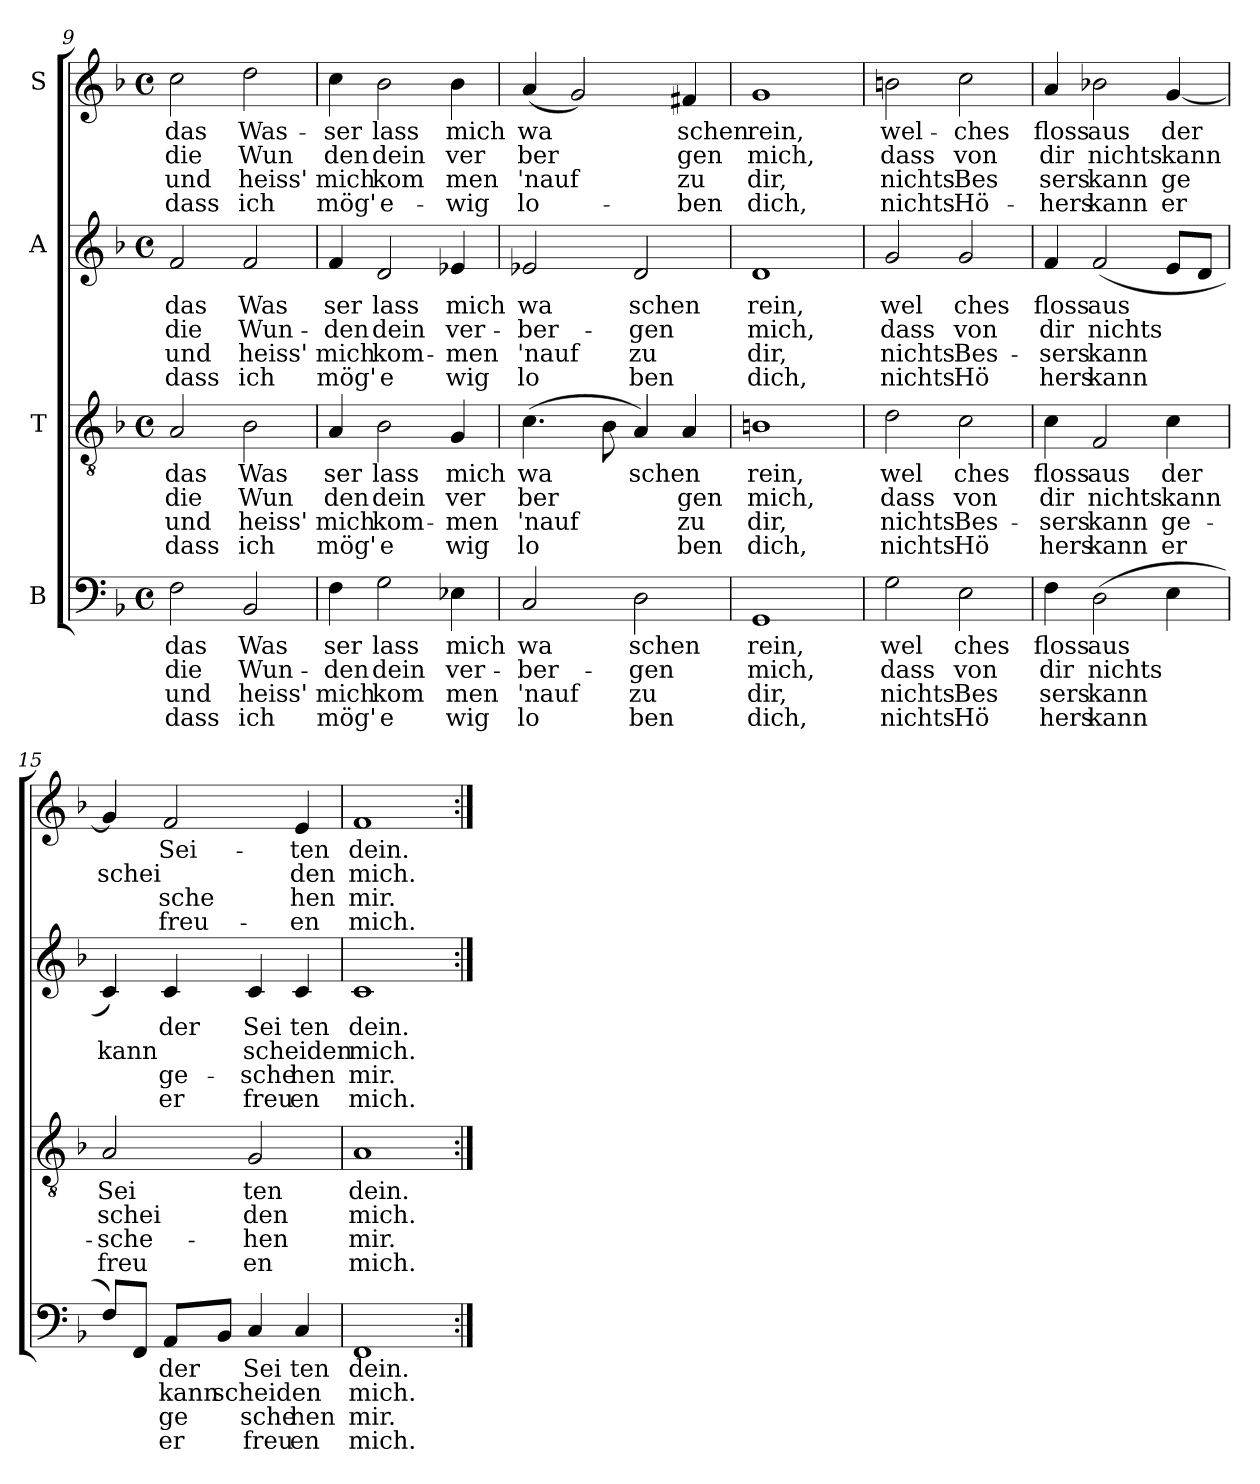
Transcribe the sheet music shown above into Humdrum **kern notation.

**kern	**text	**text	**text	**text	**kern	**text	**text	**text	**text	**kern	**text	**text	**text	**text	**kern	**text	**text	**text	**text
*part4	*part4	*part4	*part4	*part4	*part3	*part3	*part3	*part3	*part3	*part2	*part2	*part2	*part2	*part2	*part1	*part1	*part1	*part1	*part1
*staff4	*staff4	*staff4	*staff4	*staff4	*staff3	*staff3	*staff3	*staff3	*staff3	*staff2	*staff2	*staff2	*staff2	*staff2	*staff1	*staff1	*staff1	*staff1	*staff1
*I"B	*	*	*	*	*I"T	*	*	*	*	*I"A	*	*	*	*	*I"S	*	*	*	*
!!LO:LB:g=z
*clefF4	*	*	*	*	*clefGv2	*	*	*	*	*clefG2	*	*	*	*	*clefG2	*	*	*	*
*k[b-]	*	*	*	*	*k[b-]	*	*	*	*	*k[b-]	*	*	*	*	*k[b-]	*	*	*	*
*F:	*	*	*	*	*F:	*	*	*	*	*F:	*	*	*	*	*F:	*	*	*	*
*M4/4	*	*	*	*	*M4/4	*	*	*	*	*M4/4	*	*	*	*	*M4/4	*	*	*	*
*met(c)	*	*	*	*	*met(c)	*	*	*	*	*met(c)	*	*	*	*	*met(c)	*	*	*	*
=9	=9	=9	=9	=9	=9	=9	=9	=9	=9	=9	=9	=9	=9	=9	=9	=9	=9	=9	=9
!	!LO:LY:b:rj	!LO:LY:b:rj	!LO:LY:b:rj	!LO:LY:b:rj	!	!LO:LY:b:rj	!LO:LY:b:rj	!LO:LY:b:rj	!LO:LY:b:rj	!	!LO:LY:b:rj	!LO:LY:b:rj	!LO:LY:b:rj	!LO:LY:b:rj	!	!LO:LY:b:rj	!LO:LY:b:rj	!LO:LY:b:rj	!LO:LY:b:rj
2F\	das	die	und	dass	2A/	das	die	und	dass	2f/	das	die	und	dass	2cc\	das	die	und	dass
!	!LO:LY:b:rj	!LO:LY:b:rj	!LO:LY:b:rj	!LO:LY:b:rj	!	!LO:LY:b:rj	!LO:LY:b:rj	!LO:LY:b:rj	!LO:LY:b:rj	!	!LO:LY:b:rj	!LO:LY:b:rj	!LO:LY:b:rj	!LO:LY:b:rj	!	!LO:LY:b:rj	!LO:LY:b:rj	!LO:LY:b:rj	!LO:LY:b:rj
2BB-/	Was	Wun-	-heiss'	ich	2B-\	Was	Wun	heiss'	ich	2f/	Was	Wun-	-heiss'	ich	2dd\	Was-	-Wun	heiss'	ich
=10	=10	=10	=10	=10	=10	=10	=10	=10	=10	=10	=10	=10	=10	=10	=10	=10	=10	=10	=10
!	!LO:LY:b:rj	!LO:LY:b:rj	!LO:LY:b:rj	!LO:LY:b:rj	!	!LO:LY:b:rj	!LO:LY:b:rj	!LO:LY:b:rj	!LO:LY:b:rj	!	!LO:LY:b:rj	!LO:LY:b:rj	!LO:LY:b:rj	!LO:LY:b:rj	!	!LO:LY:b:rj	!LO:LY:b:rj	!LO:LY:b:rj	!LO:LY:b:rj
4F\	ser	den	mich	mög'	4A/	ser	den	mich	mög'	4f/	ser	den	mich	mög'	4cc\	ser	den	mich	mög'
!	!LO:LY:b:rj	!LO:LY:b:rj	!LO:LY:b:rj	!LO:LY:b:rj	!	!LO:LY:b:rj	!LO:LY:b:rj	!LO:LY:b:rj	!LO:LY:b:rj	!	!LO:LY:b:rj	!LO:LY:b:rj	!LO:LY:b:rj	!LO:LY:b:rj	!	!LO:LY:b:rj	!LO:LY:b:rj	!LO:LY:b:rj	!LO:LY:b:rj
2G\	lass	dein	kom	e	2B-\	lass	dein	kom-	-e	2d/	lass	dein	kom-	-e	2b-\	lass	dein	kom	e-
!	!LO:LY:b:rj	!LO:LY:b:rj	!LO:LY:b:rj	!LO:LY:b:rj	!	!LO:LY:b:rj	!LO:LY:b:rj	!LO:LY:b:rj	!LO:LY:b:rj	!	!LO:LY:b:rj	!LO:LY:b:rj	!LO:LY:b:rj	!LO:LY:b:rj	!	!LO:LY:b:rj	!LO:LY:b:rj	!LO:LY:b:rj	!LO:LY:b:rj
4E-X\	mich	ver-	-men	wig	4G/	mich	ver	men	wig	4e-X/	mich	ver-	-men	wig	4b-\	-mich	ver	men	wig
=11	=11	=11	=11	=11	=11	=11	=11	=11	=11	=11	=11	=11	=11	=11	=11	=11	=11	=11	=11
!	!LO:LY:b:rj	!LO:LY:b:rj	!LO:LY:b:rj	!LO:LY:b:rj	!	!LO:LY:b:rj	!LO:LY:b:rj	!LO:LY:b:rj	!LO:LY:b:rj	!	!LO:LY:b:rj	!LO:LY:b:rj	!LO:LY:b:rj	!LO:LY:b:rj	!	!LO:LY:b:rj	!LO:LY:b:rj	!LO:LY:b:rj	!LO:LY:b:rj
2C/	wa	ber-	-'nauf	lo	(>4.c\	wa	ber	'nauf	lo	2e-X/	wa	ber-	-'nauf	lo	(<4a/	wa-	-ber	'nauf	lo-
!	!	!	!	!	!	!	!	!	!	!	!	!	!	!	!	!LO:LY:b:rj	!LO:LY:b:rj	!LO:LY:b:rj	!LO:LY:b:rj
.	.	.	.	.	.	.	.	.	.	.	.	.	.	.	2g/)	--	-	.	.
!	!	!	!	!	!	!LO:LY:b:rj	!LO:LY:b:rj	!LO:LY:b:rj	!LO:LY:b:rj	!	!	!	!	!	!	!	!	!	!
.	.	.	.	.	8B-\	.	.	.	.	.	.	.	.	.	.	.	.	.	.
!	!LO:LY:b:rj	!LO:LY:b:rj	!LO:LY:b:rj	!LO:LY:b:rj	!	!LO:LY:b:rj	!LO:LY:b:rj	!LO:LY:b:rj	!LO:LY:b:rj	!	!LO:LY:b:rj	!LO:LY:b:rj	!LO:LY:b:rj	!LO:LY:b:rj	!	!	!	!	!
2D\	schen	gen	zu	ben	4A/)	schen	.	.	.	2d/	schen	gen	zu	ben	.	.	.	.	.
!	!	!	!	!	!	!LO:LY:b:rj	!LO:LY:b:rj	!LO:LY:b:rj	!LO:LY:b:rj	!	!	!	!	!	!	!LO:LY:b:rj	!LO:LY:b:rj	!LO:LY:b:rj	!LO:LY:b:rj
.	.	.	.	.	4A/	.	gen	zu	ben	.	.	.	.	.	4f#X/	schen	gen	zu	ben
=12	=12	=12	=12	=12	=12	=12	=12	=12	=12	=12	=12	=12	=12	=12	=12	=12	=12	=12	=12
!	!LO:LY:b:rj	!LO:LY:b:rj	!LO:LY:b:rj	!LO:LY:b:rj	!	!LO:LY:b:rj	!LO:LY:b:rj	!LO:LY:b:rj	!LO:LY:b:rj	!	!LO:LY:b:rj	!LO:LY:b:rj	!LO:LY:b:rj	!LO:LY:b:rj	!	!LO:LY:b:rj	!LO:LY:b:rj	!LO:LY:b:rj	!LO:LY:b:rj
1GG	rein,	mich,	dir,	dich,	1Bn	rein,	mich,	dir,	dich,	1d	rein,	mich,	dir,	dich,	1g	rein,	mich,	dir,	dich,
=13	=13	=13	=13	=13	=13	=13	=13	=13	=13	=13	=13	=13	=13	=13	=13	=13	=13	=13	=13
!	!LO:LY:b:rj	!LO:LY:b:rj	!LO:LY:b:rj	!LO:LY:b:rj	!	!LO:LY:b:rj	!LO:LY:b:rj	!LO:LY:b:rj	!LO:LY:b:rj	!	!LO:LY:b:rj	!LO:LY:b:rj	!LO:LY:b:rj	!LO:LY:b:rj	!	!LO:LY:b:rj	!LO:LY:b:rj	!LO:LY:b:rj	!LO:LY:b:rj
2G\	wel	dass	nichts	nichts	2d\	wel	dass	nichts	nichts	2g/	wel	dass	nichts	nichts	2bn\	wel-	-dass	nichts	nichts
!	!LO:LY:b:rj	!LO:LY:b:rj	!LO:LY:b:rj	!LO:LY:b:rj	!	!LO:LY:b:rj	!LO:LY:b:rj	!LO:LY:b:rj	!LO:LY:b:rj	!	!LO:LY:b:rj	!LO:LY:b:rj	!LO:LY:b:rj	!LO:LY:b:rj	!	!LO:LY:b:rj	!LO:LY:b:rj	!LO:LY:b:rj	!LO:LY:b:rj
2E\	ches	von	Bes	Hö	2c\	ches	von	Bes-	-Hö	2g/	ches	von	Bes-	-Hö	2cc\	ches	von	Bes	Hö-
=14	=14	=14	=14	=14	=14	=14	=14	=14	=14	=14	=14	=14	=14	=14	=14	=14	=14	=14	=14
!	!LO:LY:b:rj	!LO:LY:b:rj	!LO:LY:b:rj	!LO:LY:b:rj	!	!LO:LY:b:rj	!LO:LY:b:rj	!LO:LY:b:rj	!LO:LY:b:rj	!	!LO:LY:b:rj	!LO:LY:b:rj	!LO:LY:b:rj	!LO:LY:b:rj	!	!LO:LY:b:rj	!LO:LY:b:rj	!LO:LY:b:rj	!LO:LY:b:rj
4F\	floss	dir	sers	hers	4c\	floss	dir	sers	hers	4f/	floss	dir	sers	hers	4a/	-floss	dir	sers	hers
!	!LO:LY:b:rj	!LO:LY:b:rj	!LO:LY:b:rj	!LO:LY:b:rj	!	!LO:LY:b:rj	!LO:LY:b:rj	!LO:LY:b:rj	!LO:LY:b:rj	!	!LO:LY:b:rj	!LO:LY:b:rj	!LO:LY:b:rj	!LO:LY:b:rj	!	!LO:LY:b:rj	!LO:LY:b:rj	!LO:LY:b:rj	!LO:LY:b:rj
(>2D\	aus	nichts	kann	kann	2F/	aus	nichts	kann	kann	(<2f/	aus	nichts	kann	kann	2b-X\	aus	nichts	kann	kann
!	!LO:LY:b:rj	!LO:LY:b:rj	!LO:LY:b:rj	!LO:LY:b:rj	!	!LO:LY:b:rj	!LO:LY:b:rj	!LO:LY:b:rj	!LO:LY:b:rj	!	!LO:LY:b:rj	!LO:LY:b:rj	!LO:LY:b:rj	!LO:LY:b:rj	!	!LO:LY:b:rj	!LO:LY:b:rj	!LO:LY:b:rj	!LO:LY:b:rj
4E\	.	.	.	.	4c\	der	kann	ge-	-er	8e/L	.	.	.	.	[<4g/	der	kann	ge	er-
!	!	!	!	!	!	!	!	!	!	!	!LO:LY:b:rj	!LO:LY:b:rj	!LO:LY:b:rj	!LO:LY:b:rj	!	!	!	!	!
.	.	.	.	.	.	.	.	.	.	8d/J	.	.	.	.	.	.	.	.	.
=15	=15	=15	=15	=15	=15	=15	=15	=15	=15	=15	=15	=15	=15	=15	=15	=15	=15	=15	=15
!	!LO:LY:b:rj	!LO:LY:b:rj	!LO:LY:b:rj	!LO:LY:b:rj	!	!LO:LY:b:rj	!LO:LY:b:rj	!LO:LY:b:rj	!LO:LY:b:rj	!	!LO:LY:b:rj	!LO:LY:b:rj	!LO:LY:b:rj	!LO:LY:b:rj	!	!LO:LY:b:rj	!LO:LY:b:rj	!LO:LY:b:rj	!LO:LY:b:rj
8F/L)	.	.	.	.	2A/	Sei	schei	sche-	-freu	4c/)	.	kann	.	-	4g/]	-	schei	-	-
!	!LO:LY:b:rj	!LO:LY:b:rj	!LO:LY:b:rj	!LO:LY:b:rj	!	!	!	!	!	!	!	!	!	!	!	!	!	!	!
8FF/J	.	.	.	.	.	.	.	.	.	.	.	.	.	.	.	.	.	.	.
!	!LO:LY:b:rj	!LO:LY:b:rj	!LO:LY:b:rj	!LO:LY:b:rj	!	!	!	!	!	!	!LO:LY:b:rj	!LO:LY:b:rj	!LO:LY:b:rj	!LO:LY:b:rj	!	!LO:LY:b:rj	!LO:LY:b:rj	!LO:LY:b:rj	!LO:LY:b:rj
8AA/L	der	kann	ge	er	.	.	.	.	.	4c/	-der	.	ge-	-er	2f/	Sei-	-	sche	freu-
!	!LO:LY:b:rj	!LO:LY:b:rj	!LO:LY:b:rj	!LO:LY:b:rj	!	!	!	!	!	!	!	!	!	!	!	!	!	!	!
8BB-/J	.	scheiden	.	.	.	.	.	.	.	.	.	.	.	.	.	.	.	.	.
!	!LO:LY:b:rj	!LO:LY:b:rj	!LO:LY:b:rj	!LO:LY:b:rj	!	!LO:LY:b:rj	!LO:LY:b:rj	!LO:LY:b:rj	!LO:LY:b:rj	!	!LO:LY:b:rj	!LO:LY:b:rj	!LO:LY:b:rj	!LO:LY:b:rj	!	!	!	!	!
4C/	Sei	.	sche	freu	2G/	ten	den	hen	en	4c/	Sei	scheiden	sche	freu	.	.	.	.	.
!	!LO:LY:b:rj	!LO:LY:b:rj	!LO:LY:b:rj	!LO:LY:b:rj	!	!	!	!	!	!	!LO:LY:b:rj	!LO:LY:b:rj	!LO:LY:b:rj	!LO:LY:b:rj	!	!LO:LY:b:rj	!LO:LY:b:rj	!LO:LY:b:rj	!LO:LY:b:rj
4C/	ten	.	hen	en	.	.	.	.	.	4c/	ten	.	hen	en	4e/	-ten	den	hen	en
=16	=16	=16	=16	=16	=16	=16	=16	=16	=16	=16	=16	=16	=16	=16	=16	=16	=16	=16	=16
!	!LO:LY:b:rj	!LO:LY:b:rj	!LO:LY:b:rj	!LO:LY:b:rj	!	!LO:LY:b:rj	!LO:LY:b:rj	!LO:LY:b:rj	!LO:LY:b:rj	!	!LO:LY:b:rj	!LO:LY:b:rj	!LO:LY:b:rj	!LO:LY:b:rj	!	!LO:LY:b:rj	!LO:LY:b:rj	!LO:LY:b:rj	!LO:LY:b:rj
1FF	dein.	mich.	mir.	mich.	1A	dein.	mich.	mir.	mich.	1c	dein.	mich.	mir.	mich.	1f	dein.	mich.	mir.	mich.
=:|!	=:|!	=:|!	=:|!	=:|!	=:|!	=:|!	=:|!	=:|!	=:|!	=:|!	=:|!	=:|!	=:|!	=:|!	=:|!	=:|!	=:|!	=:|!	=:|!
*-	*-	*-	*-	*-	*-	*-	*-	*-	*-	*-	*-	*-	*-	*-	*-	*-	*-	*-	*-
